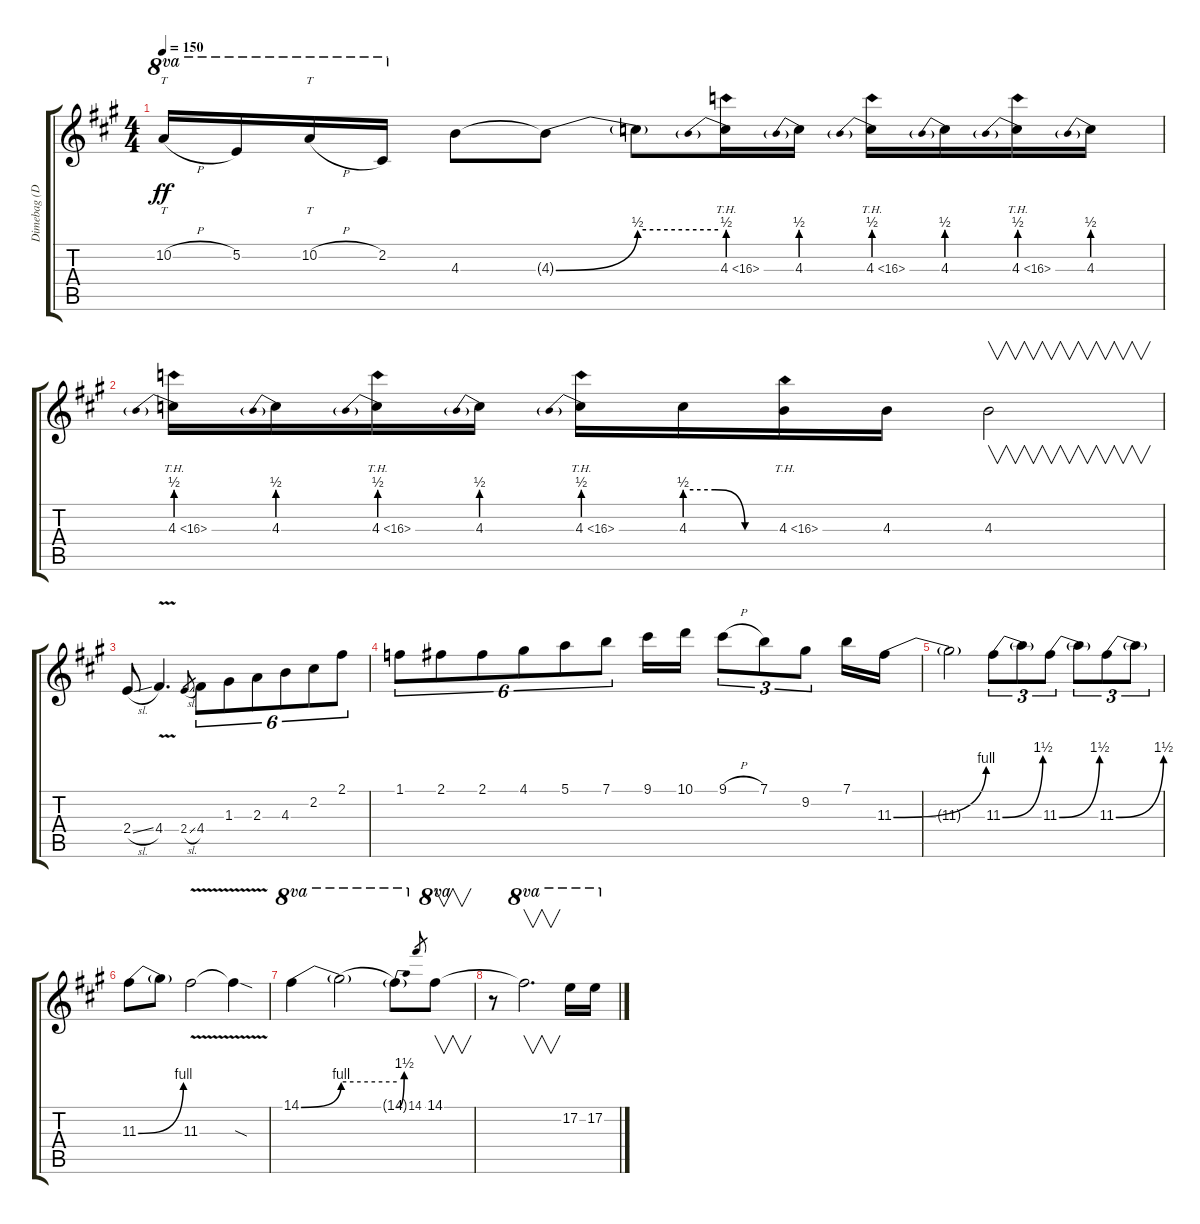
\track ("Dimebag (Diamond) Darrell " "Dimebag (D") {instrument distortionguitar}
\staff {score tabs}
\tuning (E4 B3 G3 D3 A2 E2) {hide}
\ts (4 4)
\tempo 150
\clef g2
\ks a
10.2{h}.16{tt ot 8va dy ff} 5.2.16{ot 8va} 10.2{h}.16{tt ot 8va} 2.2.16{ot 8va} 4.3.8 4.3{be (bend 0 0 60 2) t}.8 4.3{be (hold 0 2 60 2) t}.8 4.3{be (prebend 0 2 60 2) th 12}.16 4.3{be (prebend 0 2 60 2)}.16 4.3{be (prebend 0 2 60 2) th 12}.16 4.3{be (prebend 0 2 60 2)}.16 4.3{be (prebend 0 2 60 2) th 12}.16 4.3{be (prebend 0 2 60 2)}.16 |
4.3{be (prebend 0 2 60 2) th 12}.16 4.3{be (prebend 0 2 60 2)}.16 4.3{be (prebend 0 2 60 2) th 12}.16 4.3{be (prebend 0 2 60 2)}.16 4.3{be (prebend 0 2 60 2) th 12}.16 4.3{be (custom 0 2 20 2 40 0 60 0)}.16 4.3{th 12}.16 4.3.16 4.3.2{v} |
2.4{sl}.8 4.4{v}.4{d} 2.4{sl}.8{gr} 4.4.8{tu (6 4)} 1.3.8{tu (6 4)} 2.3.8{tu (6 4)} 4.3.8{tu (6 4)} 2.2.8{tu (6 4)} 2.1.8{tu (6 4)} |
1.1.8{tu (6 4)} 2.1.8{tu (6 4)} 2.1.8{tu (6 4)} 4.1.8{tu (6 4)} 5.1.8{tu (6 4)} 7.1.8{tu (6 4)} 9.1.16 10.1.16 9.1{h}.8{tu (3 2)} 7.1.8{tu (3 2)} 9.2.8{tu (3 2)} 7.1.16 11.3{be (bend 0 0 60 4)}.16 |
11.3{t}.2 11.3{be (bend 0 0 60 6)}.8{tu (3 2)} 11.3{t}.8{tu (3 2)} 11.3{be (bend 0 0 60 6)}.8{tu (3 2)} 11.3{t}.8{tu (3 2)} 11.3{be (bend 0 0 60 6)}.8{tu (3 2)} 11.3{t}.8{tu (3 2)} |
11.3{be (bend 0 0 60 4)}.8 11.3{t}.8 11.3{v}.2 11.3{sod t}.4 |
14.1{be (bend 0 0 60 4)}.4{ot 8va} 14.1{be (hold 0 4 60 4) t}.2{ot 8va} 14.1{be (bend 0 0 60 6) t}.8{ot 8va} 14.1.8{gr} 14.1.8{v ot 8va} |
r.8 14.1{t}.2{v d ot 8va} 17.2.16{ot 8va} 17.2.16{ot 8va}
